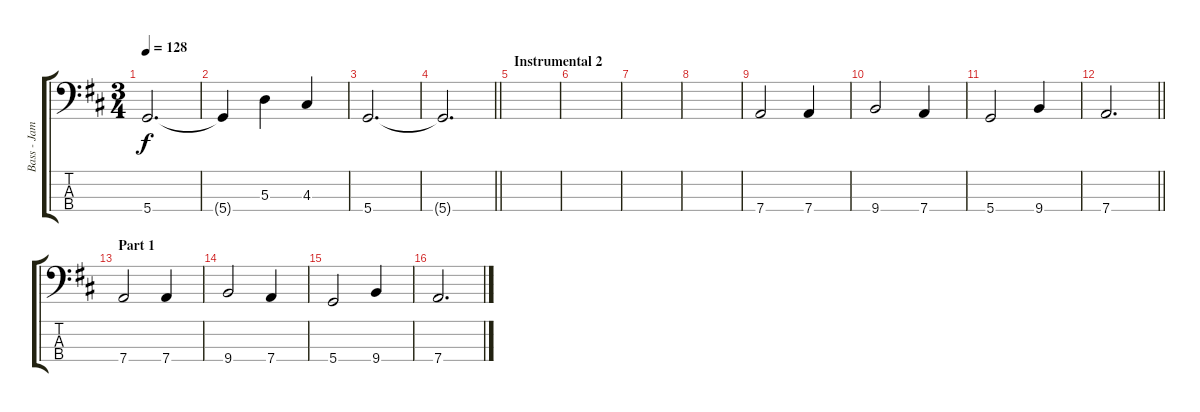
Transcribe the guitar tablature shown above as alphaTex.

\track ("Bass - James Johnston" "Bass - Jam") {instrument electricbassfinger}
\staff {score tabs}
\tuning (G2 D2 A1 D1) {hide}
\ts (3 4)
\tempo 128
\clef f4
\ks d
5.4.2{d dy f} |
5.4{t}.4 5.3.4 4.3.4 |
5.4.2{d} |
\barLineRight lightlight
5.4{t}.2{d} |
\section ("" "Instrumental 2")
|
|
|
|
7.4.2 7.4.4 |
9.4.2 7.4.4 |
5.4.2 9.4.4 |
\barLineRight lightlight
7.4.2{d} |
\section ("" "Part 1")
7.4.2 7.4.4 |
9.4.2 7.4.4 |
5.4.2 9.4.4 |
7.4.2{d}
